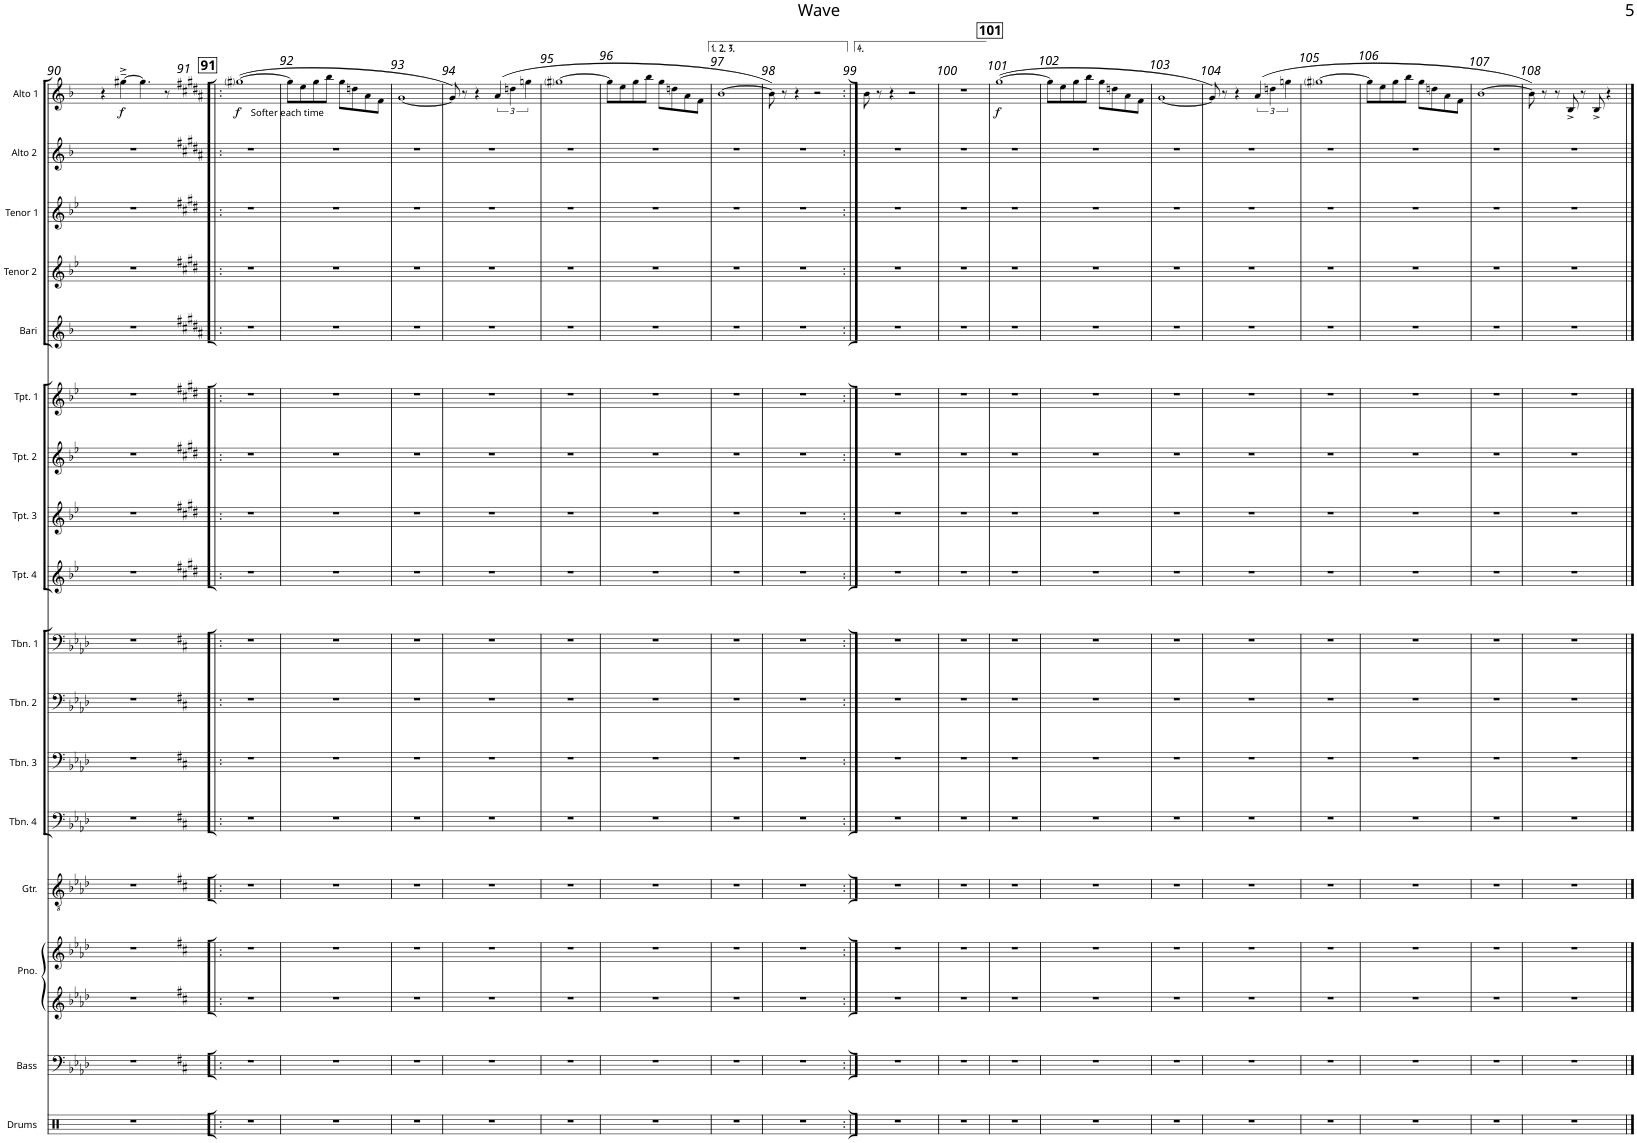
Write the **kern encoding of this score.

**kern	**kern	**kern	**kern	**kern	**kern	**kern	**kern	**kern	**kern	**kern	**kern	**kern	**kern	**kern	**kern	**kern	**kern	**dynam
*part18	*part17	*part16	*part15	*part14	*part13	*part12	*part11	*part10	*part9	*part8	*part7	*part6	*part5	*part4	*part3	*part2	*part1	*part1
*staff18	*staff17	*staff16	*staff15	*staff14	*staff13	*staff12	*staff11	*staff10	*staff9	*staff8	*staff7	*staff6	*staff5	*staff4	*staff3	*staff2	*staff1	*staff1
*I"Drums	*I"Bass	*I"Piano	*I"Piano	*I"Guitar	*I"Trombone 4	*I"Trombone 3	*I"Trombone 2	*I"Trombone 1	*I"Trumpet 4	*I"Trumpet 3	*I"Trumpet 2	*I"Trumpet 1	*I"Bari Sax	*I"Tenor Sax 2	*I"Tenor Sax 1	*I"Alto Sax 2	*I"Alto Sax 1	*
*I'Drums	*I'Bass	*I'Pno	*I'Pno.	*I'Gtr.	*I'Tbn. 4	*I'Tbn. 3	*I'Tbn. 2	*I'Tbn. 1	*I'Tpt. 4	*I'Tpt. 3	*I'Tpt. 2	*I'Tpt. 1	*I'Bari	*I'Tenor 2	*I'Tenor 1	*I'Alto 2	*I'Alto 1	*
!!LO:PB:g=z
*clefX	*clefF4	*clefG2	*clefG2	*clefGv2	*clefF4	*clefF4	*clefF4	*clefF4	*clefG2	*clefG2	*clefG2	*clefG2	*clefG2	*clefG2	*clefG2	*clefG2	*clefG2	*
*	*Trd7c12	*	*	*	*	*	*	*	*Trd1c2	*Trd1c2	*Trd1c2	*Trd1c2	*Trd12c21	*Trd8c14	*Trd8c14	*Trd5c9	*Trd5c9	*
*k[]	*k[b-e-a-d-]	*k[b-e-a-d-]	*k[b-e-a-d-]	*k[b-e-a-d-]	*k[b-e-a-d-]	*k[b-e-a-d-]	*k[b-e-a-d-]	*k[b-e-a-d-]	*k[b-e-]	*k[b-e-]	*k[b-e-]	*k[b-e-]	*k[b-]	*k[b-e-]	*k[b-e-]	*k[b-]	*k[b-]	*
*M4/4	*M4/4	*M4/4	*M4/4	*M4/4	*M4/4	*M4/4	*M4/4	*M4/4	*M4/4	*M4/4	*M4/4	*M4/4	*M4/4	*M4/4	*M4/4	*M4/4	*M4/4	*
=90	=90	=90	=90	=90	=90	=90	=90	=90	=90	=90	=90	=90	=90	=90	=90	=90	=90	=90
1r	1r	1r	1r	1r	1r	1r	1r	1r	1r	1r	1r	1r	1r	1r	1r	1r	4r	.
!	!	!	!	!	!	!	!	!	!	!	!	!	!	!	!	!	!	!LO:DY:b
.	.	.	.	.	.	.	.	.	.	.	.	.	.	.	.	.	[4gg#X~^\	f
.	.	.	.	.	.	.	.	.	.	.	.	.	.	.	.	.	4.gg#\]	.
.	.	.	.	.	.	.	.	.	.	.	.	.	.	.	.	.	8r	.
!!LO:REH:place=s1:a:B:rj:fs=14:t=91
=91!|:	=91!|:	=91!|:	=91!|:	=91!|:	=91!|:	=91!|:	=91!|:	=91!|:	=91!|:	=91!|:	=91!|:	=91!|:	=91!|:	=91!|:	=91!|:	=91!|:	=91!|:	=91!|:
*	*k[f#c#]	*k[f#c#]	*k[f#c#]	*k[f#c#]	*k[f#c#]	*k[f#c#]	*k[f#c#]	*k[f#c#]	*k[f#c#g#d#]	*k[f#c#g#d#]	*k[f#c#g#d#]	*k[f#c#g#d#]	*k[f#c#g#d#a#]	*k[f#c#g#d#]	*k[f#c#g#d#]	*k[f#c#g#d#a#]	*k[f#c#g#d#a#]	*
!	!	!	!	!	!	!	!	!	!	!	!	!	!	!	!	!	!LO:TX:b:t=Softer each time	!
!	!	!	!	!	!	!	!	!	!	!	!	!	!	!	!	!	!	!LO:DY:b
1r	1r	1r	1r	1r	1r	1r	1r	1r	1r	1r	1r	1r	1r	1r	1r	1r	([1gg#i	f
=92	=92	=92	=92	=92	=92	=92	=92	=92	=92	=92	=92	=92	=92	=92	=92	=92	=92	=92
1r	1r	1r	1r	1r	1r	1r	1r	1r	1r	1r	1r	1r	1r	1r	1r	1r	8gg#\L]	.
.	.	.	.	.	.	.	.	.	.	.	.	.	.	.	.	.	8ee\	.
.	.	.	.	.	.	.	.	.	.	.	.	.	.	.	.	.	8gg#\	.
.	.	.	.	.	.	.	.	.	.	.	.	.	.	.	.	.	8bb\J	.
.	.	.	.	.	.	.	.	.	.	.	.	.	.	.	.	.	8gg#\L	.
.	.	.	.	.	.	.	.	.	.	.	.	.	.	.	.	.	8ddn\	.
.	.	.	.	.	.	.	.	.	.	.	.	.	.	.	.	.	8a#\	.
.	.	.	.	.	.	.	.	.	.	.	.	.	.	.	.	.	8f#\J	.
=93	=93	=93	=93	=93	=93	=93	=93	=93	=93	=93	=93	=93	=93	=93	=93	=93	=93	=93
1r	1r	1r	1r	1r	1r	1r	1r	1r	1r	1r	1r	1r	1r	1r	1r	1r	[1g#	.
=94	=94	=94	=94	=94	=94	=94	=94	=94	=94	=94	=94	=94	=94	=94	=94	=94	=94	=94
1r	1r	1r	1r	1r	1r	1r	1r	1r	1r	1r	1r	1r	1r	1r	1r	1r	8g#/])	.
.	.	.	.	.	.	.	.	.	.	.	.	.	.	.	.	.	8r	.
.	.	.	.	.	.	.	.	.	.	.	.	.	.	.	.	.	4r	.
.	.	.	.	.	.	.	.	.	.	.	.	.	.	.	.	.	(6a#/	.
.	.	.	.	.	.	.	.	.	.	.	.	.	.	.	.	.	6ddn\	.
.	.	.	.	.	.	.	.	.	.	.	.	.	.	.	.	.	6ggn\	.
=95	=95	=95	=95	=95	=95	=95	=95	=95	=95	=95	=95	=95	=95	=95	=95	=95	=95	=95
1r	1r	1r	1r	1r	1r	1r	1r	1r	1r	1r	1r	1r	1r	1r	1r	1r	[1gg#i	.
=96	=96	=96	=96	=96	=96	=96	=96	=96	=96	=96	=96	=96	=96	=96	=96	=96	=96	=96
1r	1r	1r	1r	1r	1r	1r	1r	1r	1r	1r	1r	1r	1r	1r	1r	1r	8gg#\L]	.
.	.	.	.	.	.	.	.	.	.	.	.	.	.	.	.	.	8ee\	.
.	.	.	.	.	.	.	.	.	.	.	.	.	.	.	.	.	8gg#\	.
.	.	.	.	.	.	.	.	.	.	.	.	.	.	.	.	.	8bb\J	.
.	.	.	.	.	.	.	.	.	.	.	.	.	.	.	.	.	8gg#\L	.
.	.	.	.	.	.	.	.	.	.	.	.	.	.	.	.	.	8ddn\	.
.	.	.	.	.	.	.	.	.	.	.	.	.	.	.	.	.	8a#\	.
.	.	.	.	.	.	.	.	.	.	.	.	.	.	.	.	.	8f#\J	.
=97	=97	=97	=97	=97	=97	=97	=97	=97	=97	=97	=97	=97	=97	=97	=97	=97	=97	=97
1r	1r	1r	1r	1r	1r	1r	1r	1r	1r	1r	1r	1r	1r	1r	1r	1r	[1b	.
=98	=98	=98	=98	=98	=98	=98	=98	=98	=98	=98	=98	=98	=98	=98	=98	=98	=98	=98
1r	1r	1r	1r	1r	1r	1r	1r	1r	1r	1r	1r	1r	1r	1r	1r	1r	8b\])	.
.	.	.	.	.	.	.	.	.	.	.	.	.	.	.	.	.	8r	.
.	.	.	.	.	.	.	.	.	.	.	.	.	.	.	.	.	4r	.
.	.	.	.	.	.	.	.	.	.	.	.	.	.	.	.	.	2r	.
=99:|!	=99:|!	=99:|!	=99:|!	=99:|!	=99:|!	=99:|!	=99:|!	=99:|!	=99:|!	=99:|!	=99:|!	=99:|!	=99:|!	=99:|!	=99:|!	=99:|!	=99:|!	=99:|!
1r	1r	1r	1r	1r	1r	1r	1r	1r	1r	1r	1r	1r	1r	1r	1r	1r	8b\	.
.	.	.	.	.	.	.	.	.	.	.	.	.	.	.	.	.	8r	.
.	.	.	.	.	.	.	.	.	.	.	.	.	.	.	.	.	4r	.
.	.	.	.	.	.	.	.	.	.	.	.	.	.	.	.	.	2r	.
=100	=100	=100	=100	=100	=100	=100	=100	=100	=100	=100	=100	=100	=100	=100	=100	=100	=100	=100
1r	1r	1r	1r	1r	1r	1r	1r	1r	1r	1r	1r	1r	1r	1r	1r	1r	1r	.
!!LO:REH:place=s1:a:B:rj:fs=14:t=101
=101	=101	=101	=101	=101	=101	=101	=101	=101	=101	=101	=101	=101	=101	=101	=101	=101	=101	=101
!	!	!	!	!	!	!	!	!	!	!	!	!	!	!	!	!	!	!LO:DY:b
1r	1r	1r	1r	1r	1r	1r	1r	1r	1r	1r	1r	1r	1r	1r	1r	1r	([1gg#	f
=102	=102	=102	=102	=102	=102	=102	=102	=102	=102	=102	=102	=102	=102	=102	=102	=102	=102	=102
1r	1r	1r	1r	1r	1r	1r	1r	1r	1r	1r	1r	1r	1r	1r	1r	1r	8gg#\L]	.
.	.	.	.	.	.	.	.	.	.	.	.	.	.	.	.	.	8ee\	.
.	.	.	.	.	.	.	.	.	.	.	.	.	.	.	.	.	8gg#\	.
.	.	.	.	.	.	.	.	.	.	.	.	.	.	.	.	.	8bb\J	.
.	.	.	.	.	.	.	.	.	.	.	.	.	.	.	.	.	8gg#\L	.
.	.	.	.	.	.	.	.	.	.	.	.	.	.	.	.	.	8ddn\	.
.	.	.	.	.	.	.	.	.	.	.	.	.	.	.	.	.	8a#\	.
.	.	.	.	.	.	.	.	.	.	.	.	.	.	.	.	.	8f#\J	.
=103	=103	=103	=103	=103	=103	=103	=103	=103	=103	=103	=103	=103	=103	=103	=103	=103	=103	=103
1r	1r	1r	1r	1r	1r	1r	1r	1r	1r	1r	1r	1r	1r	1r	1r	1r	[1g#	.
=104	=104	=104	=104	=104	=104	=104	=104	=104	=104	=104	=104	=104	=104	=104	=104	=104	=104	=104
1r	1r	1r	1r	1r	1r	1r	1r	1r	1r	1r	1r	1r	1r	1r	1r	1r	8g#/])	.
.	.	.	.	.	.	.	.	.	.	.	.	.	.	.	.	.	8r	.
.	.	.	.	.	.	.	.	.	.	.	.	.	.	.	.	.	4r	.
.	.	.	.	.	.	.	.	.	.	.	.	.	.	.	.	.	(6a#/	.
.	.	.	.	.	.	.	.	.	.	.	.	.	.	.	.	.	6ddn\	.
.	.	.	.	.	.	.	.	.	.	.	.	.	.	.	.	.	6ggn\	.
=105	=105	=105	=105	=105	=105	=105	=105	=105	=105	=105	=105	=105	=105	=105	=105	=105	=105	=105
1r	1r	1r	1r	1r	1r	1r	1r	1r	1r	1r	1r	1r	1r	1r	1r	1r	[1gg#i	.
=106	=106	=106	=106	=106	=106	=106	=106	=106	=106	=106	=106	=106	=106	=106	=106	=106	=106	=106
1r	1r	1r	1r	1r	1r	1r	1r	1r	1r	1r	1r	1r	1r	1r	1r	1r	8gg#\L]	.
.	.	.	.	.	.	.	.	.	.	.	.	.	.	.	.	.	8ee\	.
.	.	.	.	.	.	.	.	.	.	.	.	.	.	.	.	.	8gg#\	.
.	.	.	.	.	.	.	.	.	.	.	.	.	.	.	.	.	8bb\J	.
.	.	.	.	.	.	.	.	.	.	.	.	.	.	.	.	.	8gg#\L	.
.	.	.	.	.	.	.	.	.	.	.	.	.	.	.	.	.	8ddn\	.
.	.	.	.	.	.	.	.	.	.	.	.	.	.	.	.	.	8a#\	.
.	.	.	.	.	.	.	.	.	.	.	.	.	.	.	.	.	8f#\J	.
=107	=107	=107	=107	=107	=107	=107	=107	=107	=107	=107	=107	=107	=107	=107	=107	=107	=107	=107
1r	1r	1r	1r	1r	1r	1r	1r	1r	1r	1r	1r	1r	1r	1r	1r	1r	[1b	.
=108	=108	=108	=108	=108	=108	=108	=108	=108	=108	=108	=108	=108	=108	=108	=108	=108	=108	=108
1r	1r	1r	1r	1r	1r	1r	1r	1r	1r	1r	1r	1r	1r	1r	1r	1r	8b\])	.
.	.	.	.	.	.	.	.	.	.	.	.	.	.	.	.	.	8r	.
.	.	.	.	.	.	.	.	.	.	.	.	.	.	.	.	.	8r	.
.	.	.	.	.	.	.	.	.	.	.	.	.	.	.	.	.	8B^/	.
.	.	.	.	.	.	.	.	.	.	.	.	.	.	.	.	.	8r	.
.	.	.	.	.	.	.	.	.	.	.	.	.	.	.	.	.	8B^/	.
.	.	.	.	.	.	.	.	.	.	.	.	.	.	.	.	.	4r	.
==	==	==	==	==	==	==	==	==	==	==	==	==	==	==	==	==	==	==
*-	*-	*-	*-	*-	*-	*-	*-	*-	*-	*-	*-	*-	*-	*-	*-	*-	*-	*-
